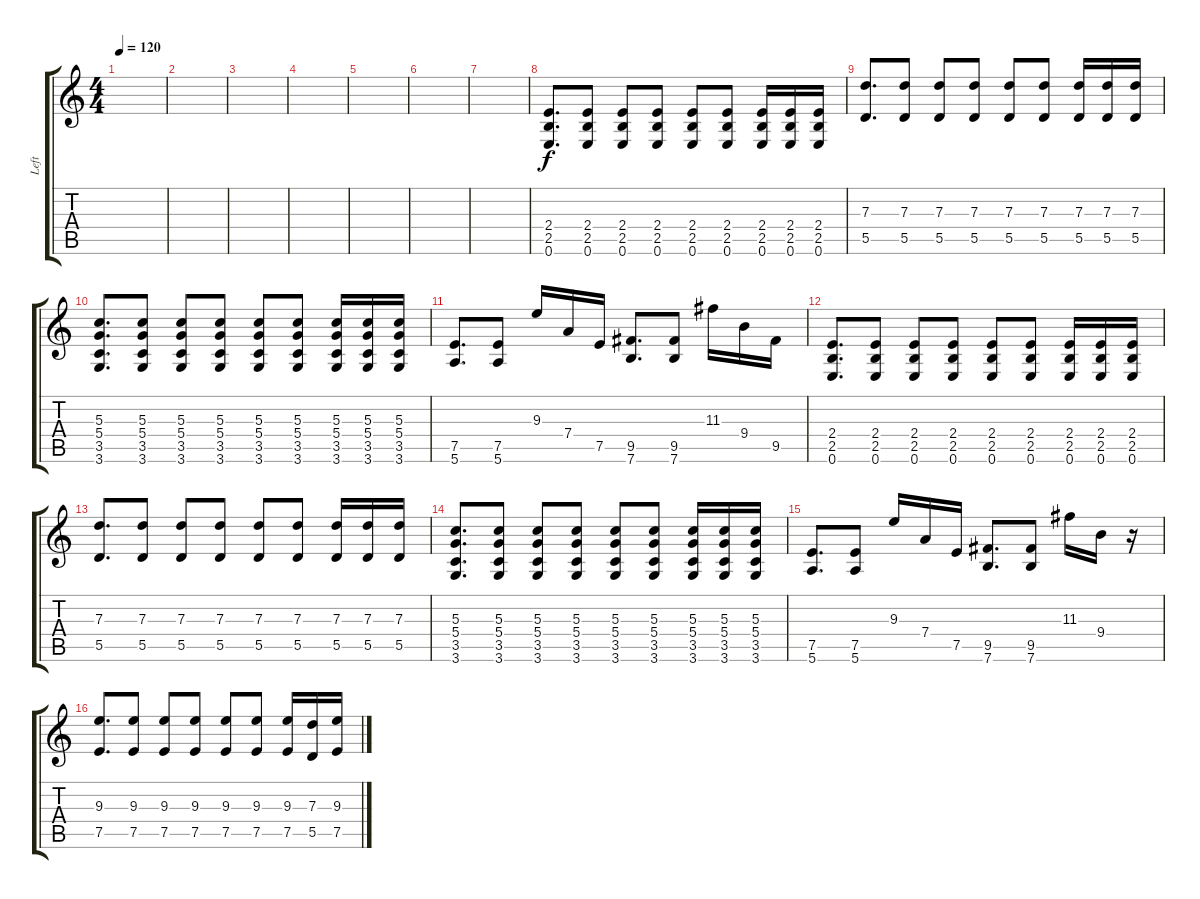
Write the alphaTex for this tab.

\track ("Left" "Left") {instrument acousticguitarsteel}
\staff {score tabs}
\tuning (E4 B3 G3 D3 A2 E2) {hide}
\ts (4 4)
\tempo 120
\clef g2
\ks c
|
|
|
|
|
|
|
(2.4 2.5 0.6).8{d} (2.4 2.5 0.6).8 (2.4 2.5 0.6).8 (2.4 2.5 0.6).8 (2.4 2.5 0.6).8 (2.4 2.5 0.6).8 (2.4 2.5 0.6).16 (2.4 2.5 0.6).16 (2.4 2.5 0.6).16 |
(7.3 5.5).8{d} (7.3 5.5).8 (7.3 5.5).8 (7.3 5.5).8 (7.3 5.5).8 (7.3 5.5).8 (7.3 5.5).16 (7.3 5.5).16 (7.3 5.5).16 |
(5.3 5.4 3.5 3.6).8{d} (5.3 5.4 3.5 3.6).8 (5.3 5.4 3.5 3.6).8 (5.3 5.4 3.5 3.6).8 (5.3 5.4 3.5 3.6).8 (5.3 5.4 3.5 3.6).8 (5.3 5.4 3.5 3.6).16 (5.3 5.4 3.5 3.6).16 (5.3 5.4 3.5 3.6).16 |
(7.5 5.6).8{d} (7.5 5.6).8 9.3.16 7.4.16 7.5.16 (9.5 7.6).8{d} (9.5 7.6).8 11.3.16 9.4.16 9.5.16 |
(2.4 2.5 0.6).8{d} (2.4 2.5 0.6).8 (2.4 2.5 0.6).8 (2.4 2.5 0.6).8 (2.4 2.5 0.6).8 (2.4 2.5 0.6).8 (2.4 2.5 0.6).16 (2.4 2.5 0.6).16 (2.4 2.5 0.6).16 |
(7.3 5.5).8{d} (7.3 5.5).8 (7.3 5.5).8 (7.3 5.5).8 (7.3 5.5).8 (7.3 5.5).8 (7.3 5.5).16 (7.3 5.5).16 (7.3 5.5).16 |
(5.3 5.4 3.5 3.6).8{d} (5.3 5.4 3.5 3.6).8 (5.3 5.4 3.5 3.6).8 (5.3 5.4 3.5 3.6).8 (5.3 5.4 3.5 3.6).8 (5.3 5.4 3.5 3.6).8 (5.3 5.4 3.5 3.6).16 (5.3 5.4 3.5 3.6).16 (5.3 5.4 3.5 3.6).16 |
(7.5 5.6).8{d} (7.5 5.6).8 9.3.16 7.4.16 7.5.16 (9.5 7.6).8{d} (9.5 7.6).8 11.3.16 9.4.16 r.16 |
(9.3 7.5).8{d} (9.3 7.5).8 (9.3 7.5).8 (9.3 7.5).8 (9.3 7.5).8 (9.3 7.5).8 (9.3 7.5).16 (7.3 5.5).16 (9.3 7.5).16
